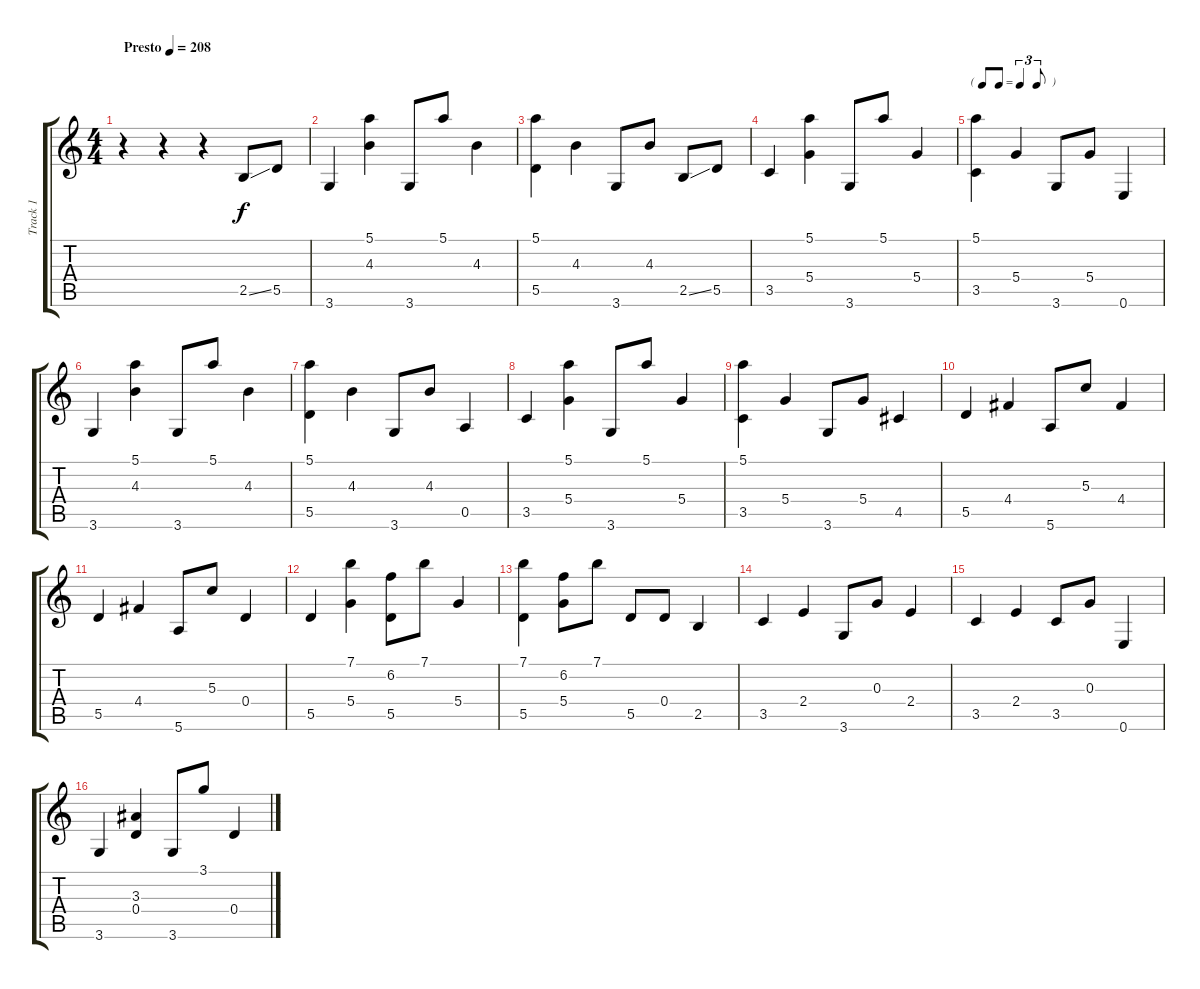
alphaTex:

\track ("Track 1" "Track 1") {instrument acousticguitarsteel}
\staff {score tabs}
\tuning (E4 B3 G3 D3 A2 E2) {hide}
\ts (4 4)
\tempo (208 "Presto")
\clef g2
\ks c
r.4{dy f instrument acousticguitarsteel} r.4 r.4 2.5{ss}.8 5.5.8 |
3.6.4 (5.1 4.3).4 3.6.8 5.1.8 4.3.4 |
(5.1 5.5).4 4.3.4 3.6.8 4.3.8 2.5{ss}.8 5.5.8 |
3.5.4 (5.1 5.4).4 3.6.8 5.1.8 5.4.4 |
\tf triplet8th
(5.1 3.5).4 5.4.4 3.6.8 5.4.8 0.6.4 |
3.6.4 (5.1 4.3).4 3.6.8 5.1.8 4.3.4 |
(5.1 5.5).4 4.3.4 3.6.8 4.3.8 0.5.4 |
3.5.4 (5.1 5.4).4 3.6.8 5.1.8 5.4.4 |
(5.1 3.5).4 5.4.4 3.6.8 5.4.8 4.5.4 |
5.5.4 4.4.4 5.6.8 5.3.8 4.4.4 |
5.5.4 4.4.4 5.6.8 5.3.8 0.4.4 |
5.5.4 (7.1 5.4).4 (6.2 5.5).8 7.1.8 5.4.4 |
(7.1 5.5).4 (6.2 5.4).8 7.1.8 5.5.8 0.4.8 2.5.4 |
3.5.4 2.4.4 3.6.8 0.3.8 2.4.4 |
3.5.4 2.4.4 3.5.8 0.3.8 0.6.4 |
3.6.4 (3.3 0.4).4 3.6.8 3.1.8 0.4.4
